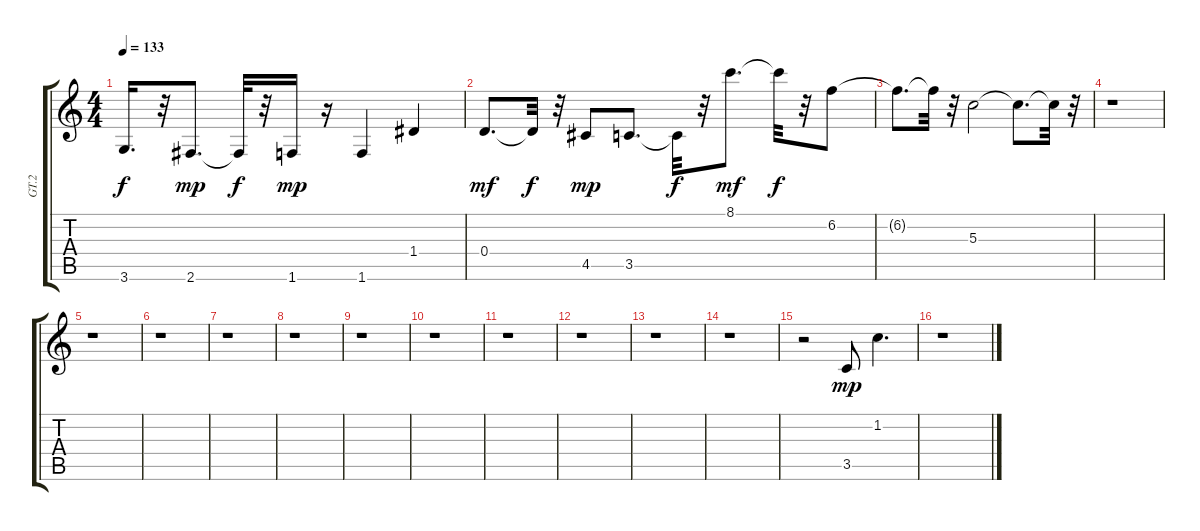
\track ("GT.2                                " "GT.2      ") {instrument guitarharmonics}
\staff {score tabs}
\tuning (E4 B3 G3 D3 A2 E2) {hide}
\ts (4 4)
\tempo 133
\clef g2
\ks c
3.6{t}.16{d dy f} r.32 2.6.8{d dy mp} 2.6{t}.32{dy f} r.32 1.6.16{dy mp} r.16 1.6.4 1.4.4 |
0.4.8{d dy mf} 0.4{t}.32{dy f} r.32 4.5.8{dy mp} 3.5.8{d} 3.5{t}.32{dy f} r.32 8.1.8{d dy mf} 8.1{t}.32{dy f} r.32 6.2.8 |
6.2{t}.8{d} 6.2{t}.32 r.32 5.3.2 5.3{t}.8{d} 5.3{t}.32 r.32 |
r.1 |
r.1 |
r.1 |
r.1 |
r.1 |
r.1 |
r.1 |
r.1 |
r.1 |
r.1 |
r.1 |
r.2 3.5.8{dy mp} 1.2.4{d} |
r.1
